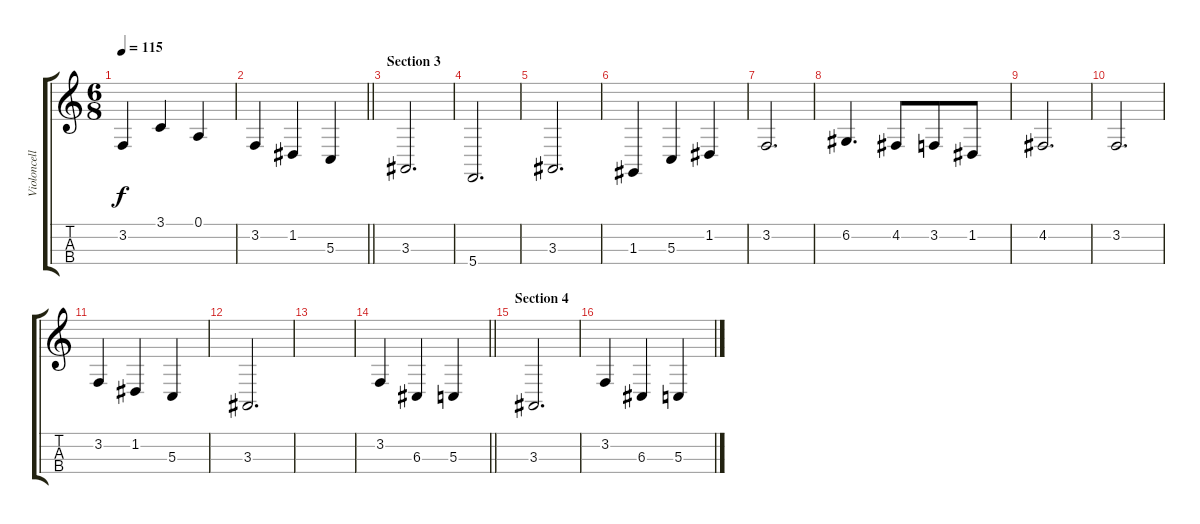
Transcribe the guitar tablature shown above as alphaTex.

\track ("Violoncelle" "Violoncell") {instrument cello}
\staff {score tabs}
\tuning (A3 D3 G2 C2) {hide}
\ts (6 8)
\tempo 115
\clef g2
\ks c
3.2.4{dy f} 3.1.4 0.1.4 |
\barLineRight lightlight
3.2.4 1.2.4 5.3.4 |
\section ("" "Section 3")
3.3.2{d} |
5.4.2{d} |
3.3.2{d} |
1.3.4 5.3.4 1.2.4 |
3.2.2{d} |
6.2.4{d} 4.2.8 3.2.8 1.2.8 |
4.2.2{d} |
3.2.2{d} |
3.2.4 1.2.4 5.3.4 |
3.3.2{d} |
|
\barLineRight lightlight
3.2.4 6.3.4 5.3.4 |
\section ("" "Section 4")
3.3.2{d} |
3.2.4 6.3.4 5.3.4
